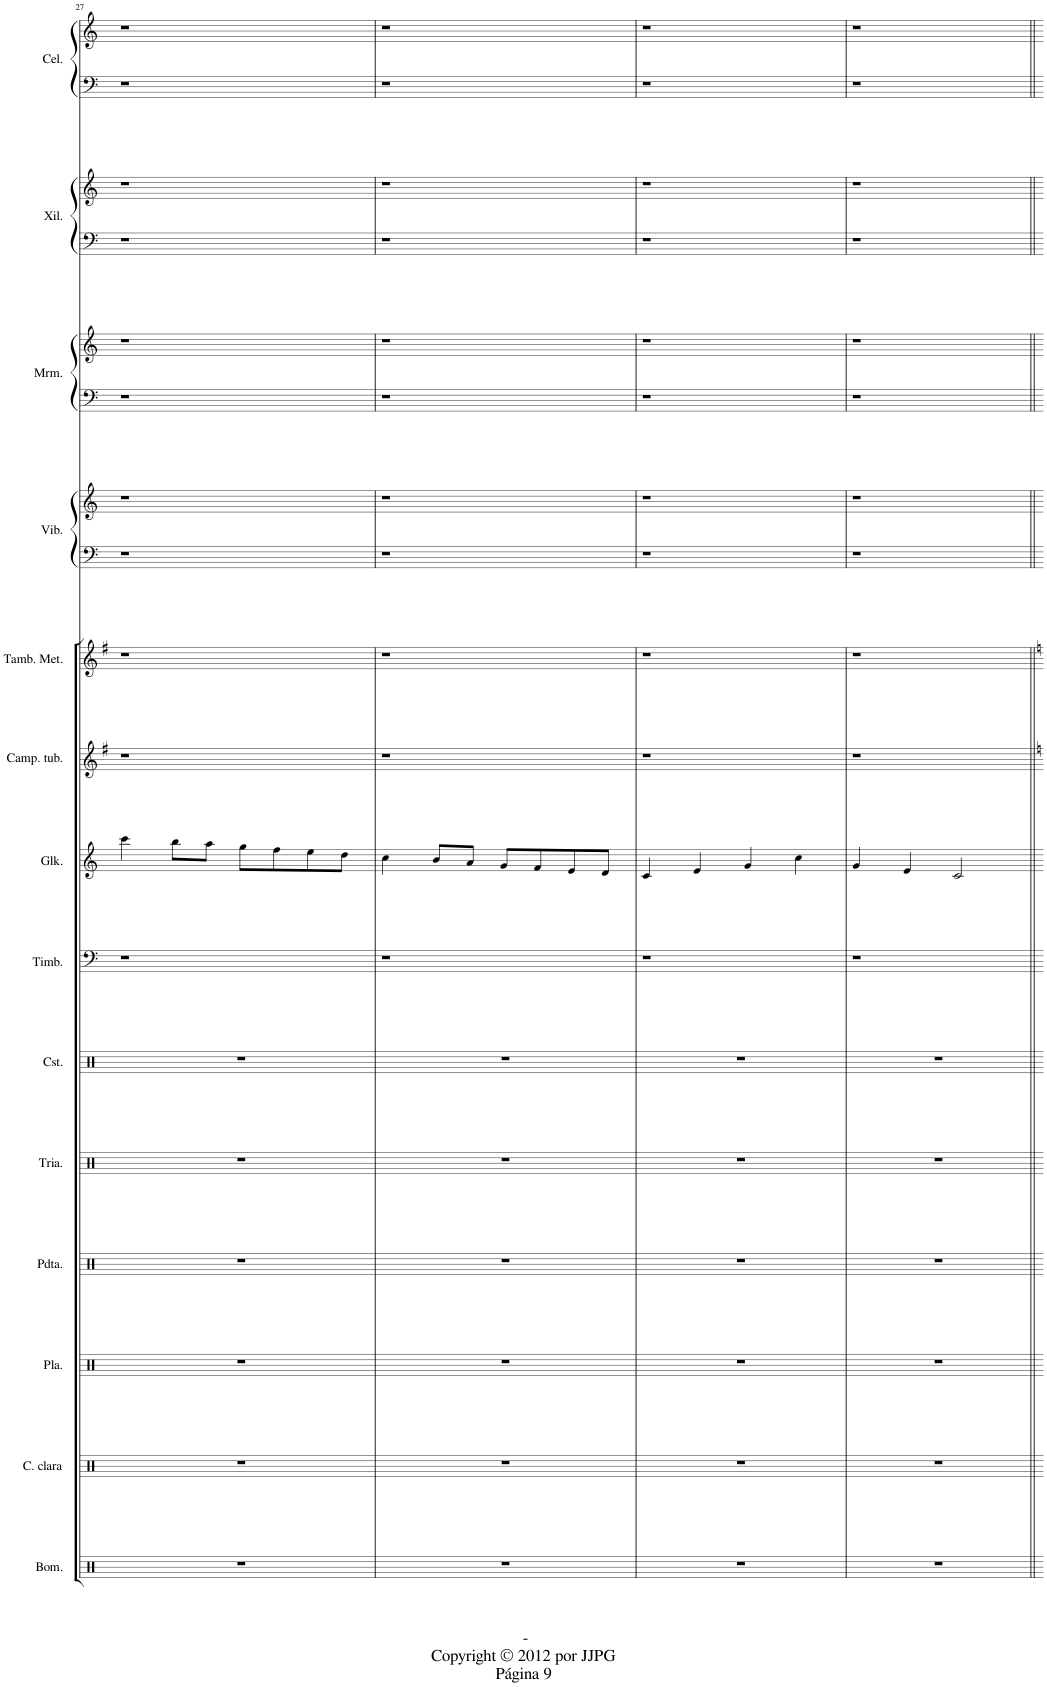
**kern	**kern	**kern	**kern	**kern	**kern	**kern	**kern	**kern	**kern	**kern	**kern	**kern	**kern	**kern	**kern	**kern	**kern
*part14	*part13	*part12	*part11	*part10	*part9	*part8	*part7	*part6	*part5	*part4	*part4	*part3	*part3	*part2	*part2	*part1	*part1
*staff18	*staff17	*staff16	*staff15	*staff14	*staff13	*staff12	*staff11	*staff10	*staff9	*staff8	*staff7	*staff6	*staff5	*staff4	*staff3	*staff2	*staff1
*I"Bombo	*I"Caja clara	*I"Platillos	*I"Pandereta	*I"Triángulo	*I"Castañuelas	*I"Timbales	*I"Glockenspiel	*I"Campanas tubulares	*I"Tambores Metálicos	*I"Vibráfono	*	*I"Marimba	*	*I"Xilófono	*	*I"Celesta	*
*I'Bom.	*I'C. clara	*I'Pla.	*I'Pdta.	*	*I'Cst.	*I'Timb.	*I'Glk.	*I'Camp. tub.	*I'Tamb. Met.	*I'Vib.	*	*I'Mrm.	*	*I'Xil.	*	*I'Cel.	*
!!LO:PB:g=z
*clefX	*clefX	*clefX	*clefX	*clefX	*clefX	*clefF4	*clefG2	*clefG2	*clefG2	*clefF4	*clefG2	*clefF4	*clefG2	*clefF4	*clefG2	*clefF4	*clefG2
*	*	*	*	*	*	*	*Trd-14c-24	*	*	*	*	*	*	*Trd-7c-12	*Trd-7c-12	*Trd-7c-12	*Trd-7c-12
*k[]	*k[]	*k[]	*k[]	*k[]	*k[]	*k[]	*k[]	*k[f#]	*k[f#]	*k[]	*k[]	*k[]	*k[]	*k[]	*k[]	*k[]	*k[]
*M4/4	*M4/4	*M4/4	*M4/4	*M4/4	*M4/4	*M4/4	*M4/4	*M4/4	*M4/4	*M4/4	*M4/4	*M4/4	*M4/4	*M4/4	*M4/4	*M4/4	*M4/4
=27	=27	=27	=27	=27	=27	=27	=27	=27	=27	=27	=27	=27	=27	=27	=27	=27	=27
1r	1r	1r	1r	1r	1r	1r	4ccc\	1r	1r	1r	1r	1r	1r	1r	1r	1r	1r
.	.	.	.	.	.	.	8bb\L	.	.	.	.	.	.	.	.	.	.
.	.	.	.	.	.	.	8aa\J	.	.	.	.	.	.	.	.	.	.
.	.	.	.	.	.	.	8gg\L	.	.	.	.	.	.	.	.	.	.
.	.	.	.	.	.	.	8ff\	.	.	.	.	.	.	.	.	.	.
.	.	.	.	.	.	.	8ee\	.	.	.	.	.	.	.	.	.	.
.	.	.	.	.	.	.	8dd\J	.	.	.	.	.	.	.	.	.	.
=28	=28	=28	=28	=28	=28	=28	=28	=28	=28	=28	=28	=28	=28	=28	=28	=28	=28
1r	1r	1r	1r	1r	1r	1r	4cc\	1r	1r	1r	1r	1r	1r	1r	1r	1r	1r
.	.	.	.	.	.	.	8b/L	.	.	.	.	.	.	.	.	.	.
.	.	.	.	.	.	.	8a/J	.	.	.	.	.	.	.	.	.	.
.	.	.	.	.	.	.	8g/L	.	.	.	.	.	.	.	.	.	.
.	.	.	.	.	.	.	8f/	.	.	.	.	.	.	.	.	.	.
.	.	.	.	.	.	.	8e/	.	.	.	.	.	.	.	.	.	.
.	.	.	.	.	.	.	8d/J	.	.	.	.	.	.	.	.	.	.
=29	=29	=29	=29	=29	=29	=29	=29	=29	=29	=29	=29	=29	=29	=29	=29	=29	=29
1r	1r	1r	1r	1r	1r	1r	4c/	1r	1r	1r	1r	1r	1r	1r	1r	1r	1r
.	.	.	.	.	.	.	4e/	.	.	.	.	.	.	.	.	.	.
.	.	.	.	.	.	.	4g/	.	.	.	.	.	.	.	.	.	.
.	.	.	.	.	.	.	4cc\	.	.	.	.	.	.	.	.	.	.
=30	=30	=30	=30	=30	=30	=30	=30	=30	=30	=30	=30	=30	=30	=30	=30	=30	=30
1r	1r	1r	1r	1r	1r	1r	4g/	1r	1r	1r	1r	1r	1r	1r	1r	1r	1r
.	.	.	.	.	.	.	4e/	.	.	.	.	.	.	.	.	.	.
.	.	.	.	.	.	.	2c/	.	.	.	.	.	.	.	.	.	.
=||	=||	=||	=||	=||	=||	=||	=||	=||	=||	=||	=||	=||	=||	=||	=||	=||	=||
*-	*-	*-	*-	*-	*-	*-	*-	*-	*-	*-	*-	*-	*-	*-	*-	*-	*-
